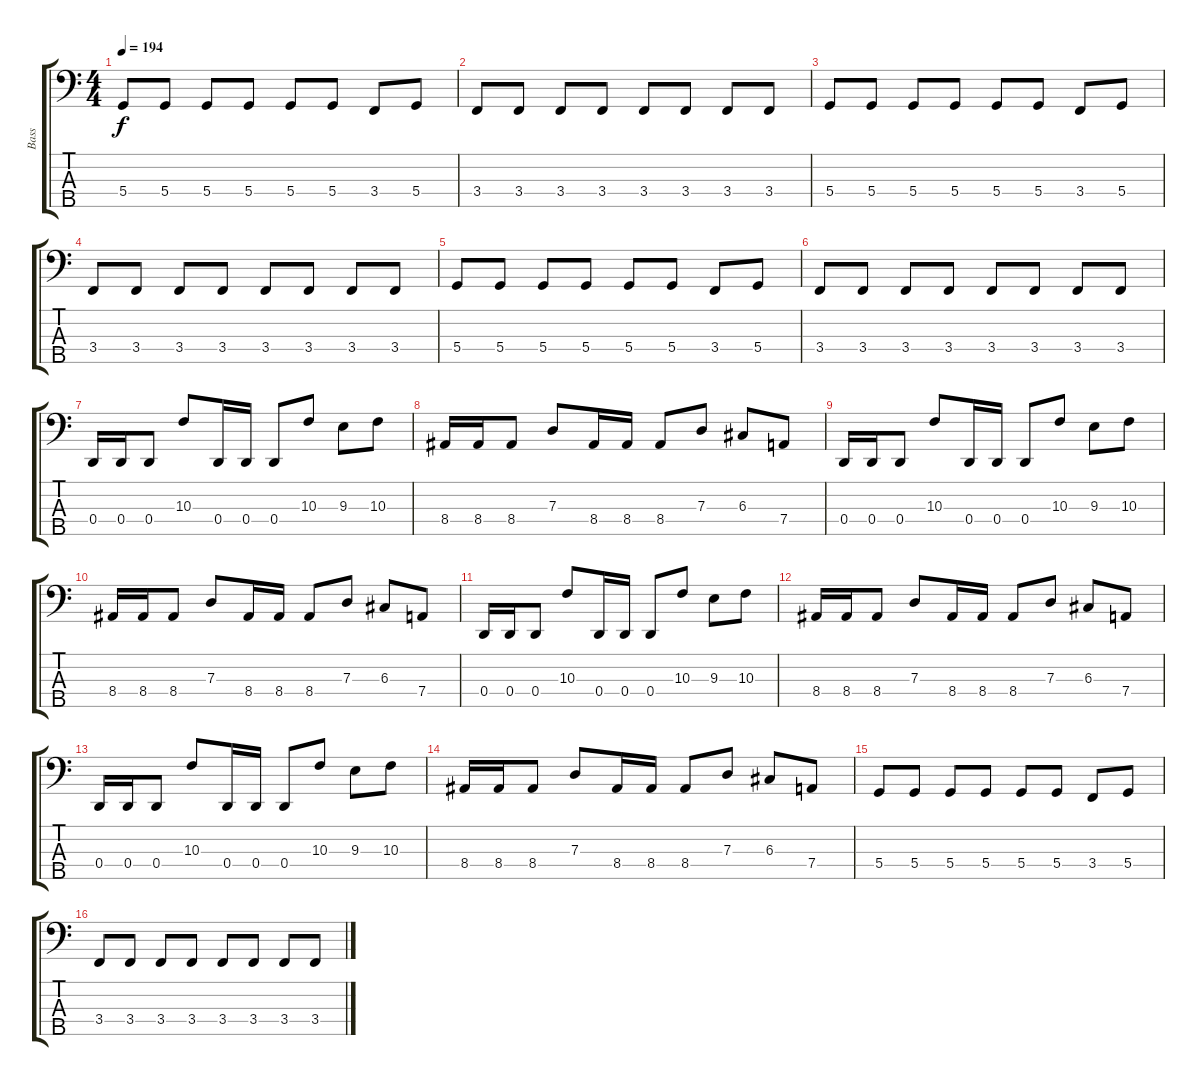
\track ("Bass" "Bass") {instrument electricbassfinger}
\staff {score tabs}
\tuning (F2 C2 G1 D1 A0) {hide}
\ts (4 4)
\tempo 194
\clef f4
\ks c
5.4.8{dy f} 5.4.8 5.4.8 5.4.8 5.4.8 5.4.8 3.4.8 5.4.8 |
3.4.8 3.4.8 3.4.8 3.4.8 3.4.8 3.4.8 3.4.8 3.4.8 |
5.4.8 5.4.8 5.4.8 5.4.8 5.4.8 5.4.8 3.4.8 5.4.8 |
3.4.8 3.4.8 3.4.8 3.4.8 3.4.8 3.4.8 3.4.8 3.4.8 |
5.4.8 5.4.8 5.4.8 5.4.8 5.4.8 5.4.8 3.4.8 5.4.8 |
3.4.8 3.4.8 3.4.8 3.4.8 3.4.8 3.4.8 3.4.8 3.4.8 |
0.4.16 0.4.16 0.4.8 10.3.8 0.4.16 0.4.16 0.4.8 10.3.8 9.3.8 10.3.8 |
8.4.16 8.4.16 8.4.8 7.3.8 8.4.16 8.4.16 8.4.8 7.3.8 6.3.8 7.4.8 |
0.4.16 0.4.16 0.4.8 10.3.8 0.4.16 0.4.16 0.4.8 10.3.8 9.3.8 10.3.8 |
8.4.16 8.4.16 8.4.8 7.3.8 8.4.16 8.4.16 8.4.8 7.3.8 6.3.8 7.4.8 |
0.4.16 0.4.16 0.4.8 10.3.8 0.4.16 0.4.16 0.4.8 10.3.8 9.3.8 10.3.8 |
8.4.16 8.4.16 8.4.8 7.3.8 8.4.16 8.4.16 8.4.8 7.3.8 6.3.8 7.4.8 |
0.4.16 0.4.16 0.4.8 10.3.8 0.4.16 0.4.16 0.4.8 10.3.8 9.3.8 10.3.8 |
8.4.16 8.4.16 8.4.8 7.3.8 8.4.16 8.4.16 8.4.8 7.3.8 6.3.8 7.4.8 |
5.4.8 5.4.8 5.4.8 5.4.8 5.4.8 5.4.8 3.4.8 5.4.8 |
3.4.8 3.4.8 3.4.8 3.4.8 3.4.8 3.4.8 3.4.8 3.4.8
